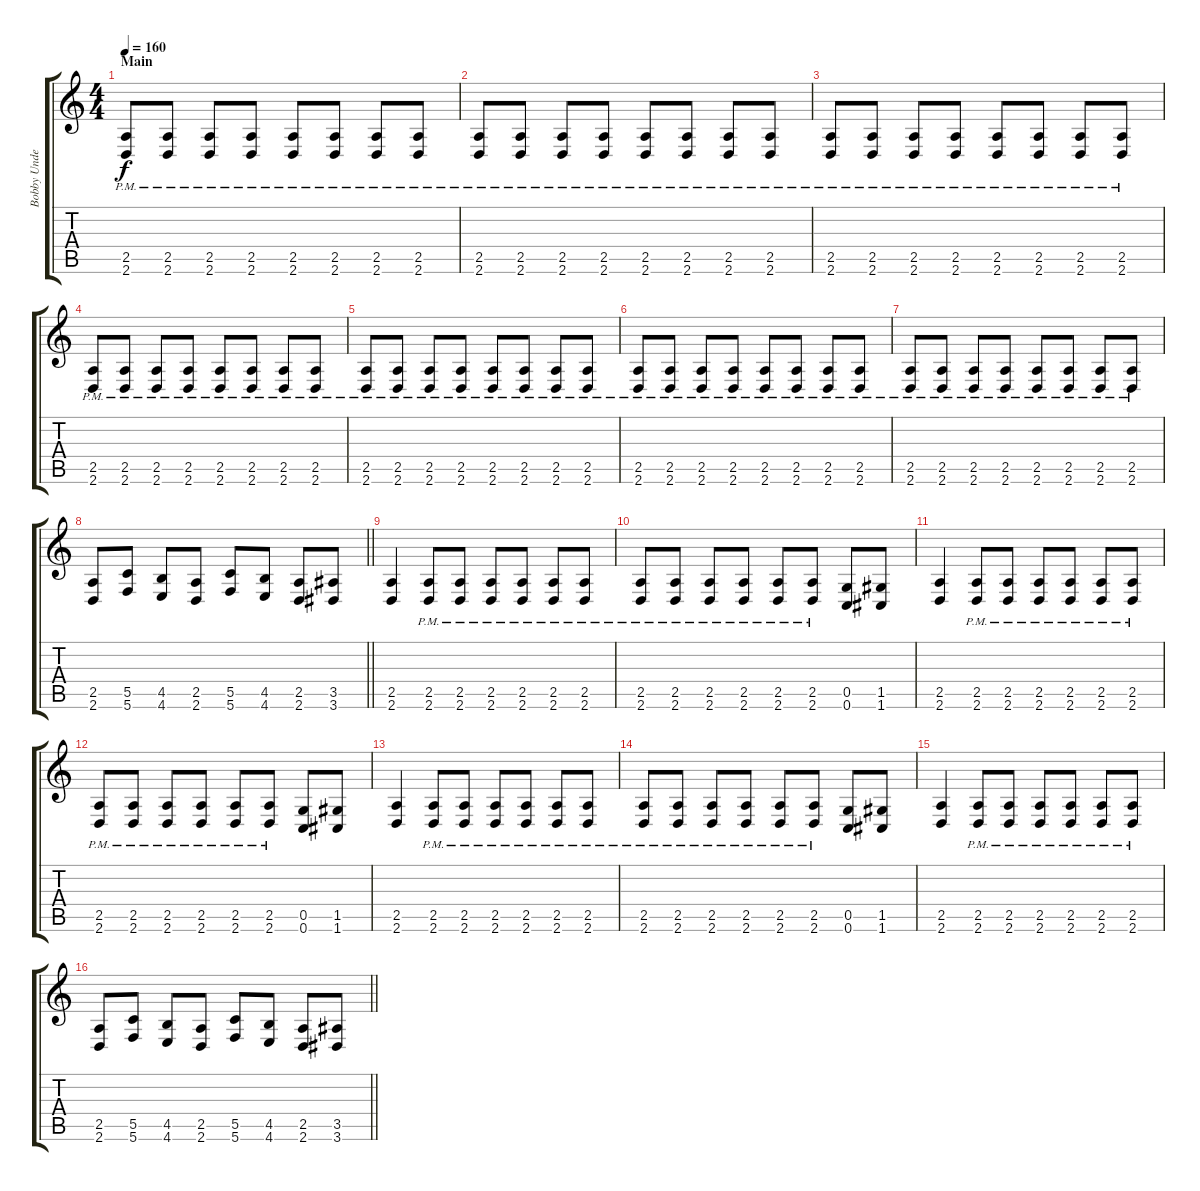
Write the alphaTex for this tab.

\track ("Bobby Undertaker" "Bobby Unde") {instrument distortionguitar}
\staff {score tabs}
\tuning (D4 A3 F3 C3 G2 C2) {hide}
\ts (4 4)
\section ("" "Main")
\tempo 160
\clef g2
\ks c
(2.5{pm} 2.6{pm}).8{dy f} (2.5{pm} 2.6{pm}).8 (2.5{pm} 2.6{pm}).8 (2.5{pm} 2.6{pm}).8 (2.5{pm} 2.6{pm}).8 (2.5{pm} 2.6{pm}).8 (2.5{pm} 2.6{pm}).8 (2.5{pm} 2.6{pm}).8 |
(2.5{pm} 2.6{pm}).8 (2.5{pm} 2.6{pm}).8 (2.5{pm} 2.6{pm}).8 (2.5{pm} 2.6{pm}).8 (2.5{pm} 2.6{pm}).8 (2.5{pm} 2.6{pm}).8 (2.5{pm} 2.6{pm}).8 (2.5{pm} 2.6{pm}).8 |
(2.5{pm} 2.6{pm}).8 (2.5{pm} 2.6{pm}).8 (2.5{pm} 2.6{pm}).8 (2.5{pm} 2.6{pm}).8 (2.5{pm} 2.6{pm}).8 (2.5{pm} 2.6{pm}).8 (2.5{pm} 2.6{pm}).8 (2.5{pm} 2.6{pm}).8 |
(2.5{pm} 2.6{pm}).8 (2.5{pm} 2.6{pm}).8 (2.5{pm} 2.6{pm}).8 (2.5{pm} 2.6{pm}).8 (2.5{pm} 2.6{pm}).8 (2.5{pm} 2.6{pm}).8 (2.5{pm} 2.6{pm}).8 (2.5{pm} 2.6{pm}).8 |
(2.5{pm} 2.6{pm}).8 (2.5{pm} 2.6{pm}).8 (2.5{pm} 2.6{pm}).8 (2.5{pm} 2.6{pm}).8 (2.5{pm} 2.6{pm}).8 (2.5{pm} 2.6{pm}).8 (2.5{pm} 2.6{pm}).8 (2.5{pm} 2.6{pm}).8 |
(2.5{pm} 2.6{pm}).8 (2.5{pm} 2.6{pm}).8 (2.5{pm} 2.6{pm}).8 (2.5{pm} 2.6{pm}).8 (2.5{pm} 2.6{pm}).8 (2.5{pm} 2.6{pm}).8 (2.5{pm} 2.6{pm}).8 (2.5{pm} 2.6{pm}).8 |
(2.5{pm} 2.6{pm}).8 (2.5{pm} 2.6{pm}).8 (2.5{pm} 2.6{pm}).8 (2.5{pm} 2.6{pm}).8 (2.5{pm} 2.6{pm}).8 (2.5{pm} 2.6{pm}).8 (2.5{pm} 2.6{pm}).8 (2.5{pm} 2.6{pm}).8 |
\barLineRight lightlight
(2.5 2.6).8 (5.5 5.6).8 (4.5 4.6).8 (2.5 2.6).8 (5.5 5.6).8 (4.5 4.6).8 (2.5 2.6).8 (3.5 3.6).8 |
\section ("" "")
(2.5 2.6).4 (2.5{pm} 2.6{pm}).8 (2.5{pm} 2.6{pm}).8 (2.5{pm} 2.6{pm}).8 (2.5{pm} 2.6{pm}).8 (2.5{pm} 2.6{pm}).8 (2.5{pm} 2.6{pm}).8 |
(2.5{pm} 2.6{pm}).8 (2.5{pm} 2.6{pm}).8 (2.5{pm} 2.6{pm}).8 (2.5{pm} 2.6{pm}).8 (2.5{pm} 2.6{pm}).8 (2.5{pm} 2.6{pm}).8 (0.5 0.6).8 (1.5 1.6).8 |
(2.5 2.6).4 (2.5{pm} 2.6{pm}).8 (2.5{pm} 2.6{pm}).8 (2.5{pm} 2.6{pm}).8 (2.5{pm} 2.6{pm}).8 (2.5{pm} 2.6{pm}).8 (2.5{pm} 2.6{pm}).8 |
(2.5{pm} 2.6{pm}).8 (2.5{pm} 2.6{pm}).8 (2.5{pm} 2.6{pm}).8 (2.5{pm} 2.6{pm}).8 (2.5{pm} 2.6{pm}).8 (2.5{pm} 2.6{pm}).8 (0.5 0.6).8 (1.5 1.6).8 |
(2.5 2.6).4 (2.5{pm} 2.6{pm}).8 (2.5{pm} 2.6{pm}).8 (2.5{pm} 2.6{pm}).8 (2.5{pm} 2.6{pm}).8 (2.5{pm} 2.6{pm}).8 (2.5{pm} 2.6{pm}).8 |
(2.5{pm} 2.6{pm}).8 (2.5{pm} 2.6{pm}).8 (2.5{pm} 2.6{pm}).8 (2.5{pm} 2.6{pm}).8 (2.5{pm} 2.6{pm}).8 (2.5{pm} 2.6{pm}).8 (0.5 0.6).8 (1.5 1.6).8 |
(2.5 2.6).4 (2.5{pm} 2.6{pm}).8 (2.5{pm} 2.6{pm}).8 (2.5{pm} 2.6{pm}).8 (2.5{pm} 2.6{pm}).8 (2.5{pm} 2.6{pm}).8 (2.5{pm} 2.6{pm}).8 |
\barLineRight lightlight
(2.5 2.6).8 (5.5 5.6).8 (4.5 4.6).8 (2.5 2.6).8 (5.5 5.6).8 (4.5 4.6).8 (2.5 2.6).8 (3.5 3.6).8
